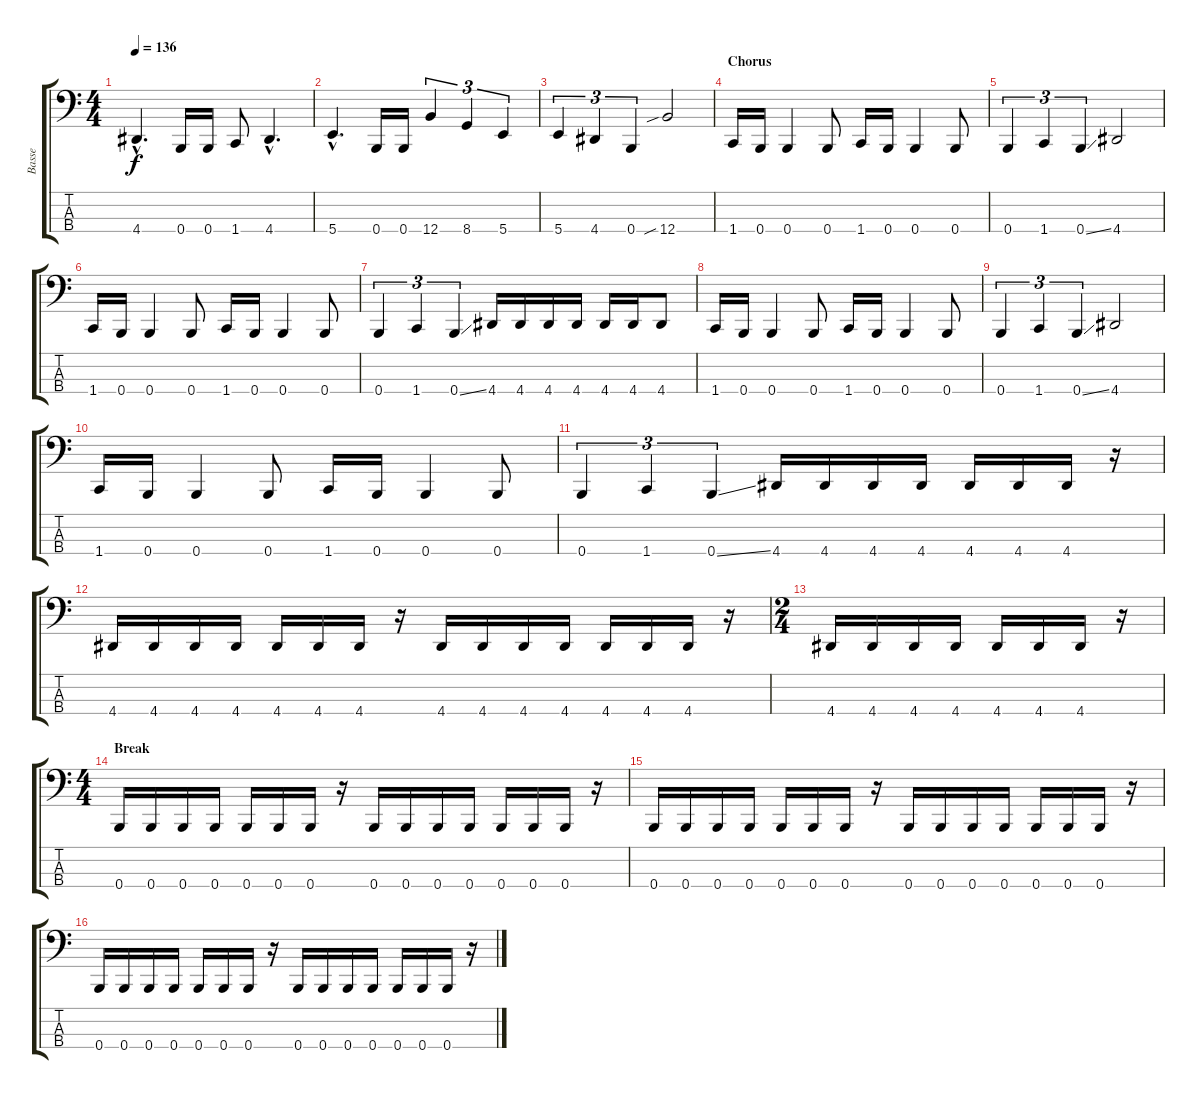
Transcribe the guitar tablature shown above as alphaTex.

\track ("Basse" "Basse") {instrument electricbasspick}
\staff {score tabs}
\tuning (E2 B1 Gb1 B0) {hide}
\ts (4 4)
\tempo 136
\clef f4
\ks c
4.4{hac}.4{d dy f} 0.4.16 0.4.16 1.4.8 4.4{hac}.4{d} |
5.4{hac}.4{d} 0.4.16 0.4.16 12.4.4{tu (3 2)} 8.4.4{tu (3 2)} 5.4.4{tu (3 2)} |
5.4.4{tu (3 2)} 4.4.4{tu (3 2)} 0.4.4{tu (3 2)} 12.4{sib}.2 |
\section ("" "Chorus")
1.4.16 0.4.16 0.4.4 0.4.8 1.4.16 0.4.16 0.4.4 0.4.8 |
0.4.4{tu (3 2)} 1.4.4{tu (3 2)} 0.4{ss}.4{tu (3 2)} 4.4.2 |
1.4.16 0.4.16 0.4.4 0.4.8 1.4.16 0.4.16 0.4.4 0.4.8 |
0.4.4{tu (3 2)} 1.4.4{tu (3 2)} 0.4{ss}.4{tu (3 2)} 4.4.16 4.4.16 4.4.16 4.4.16 4.4.16 4.4.16 4.4.8 |
1.4.16 0.4.16 0.4.4 0.4.8 1.4.16 0.4.16 0.4.4 0.4.8 |
0.4.4{tu (3 2)} 1.4.4{tu (3 2)} 0.4{ss}.4{tu (3 2)} 4.4.2 |
1.4.16 0.4.16 0.4.4 0.4.8 1.4.16 0.4.16 0.4.4 0.4.8 |
0.4.4{tu (3 2)} 1.4.4{tu (3 2)} 0.4{ss}.4{tu (3 2)} 4.4.16 4.4.16 4.4.16 4.4.16 4.4.16 4.4.16 4.4.16 r.16 |
4.4.16 4.4.16 4.4.16 4.4.16 4.4.16 4.4.16 4.4.16 r.16 4.4.16 4.4.16 4.4.16 4.4.16 4.4.16 4.4.16 4.4.16 r.16 |
\ts (2 4)
4.4.16 4.4.16 4.4.16 4.4.16 4.4.16 4.4.16 4.4.16 r.16 |
\ts (4 4)
\section ("" "Break")
0.4.16 0.4.16 0.4.16 0.4.16 0.4.16 0.4.16 0.4.16 r.16 0.4.16 0.4.16 0.4.16 0.4.16 0.4.16 0.4.16 0.4.16 r.16 |
0.4.16 0.4.16 0.4.16 0.4.16 0.4.16 0.4.16 0.4.16 r.16 0.4.16 0.4.16 0.4.16 0.4.16 0.4.16 0.4.16 0.4.16 r.16 |
0.4.16 0.4.16 0.4.16 0.4.16 0.4.16 0.4.16 0.4.16 r.16 0.4.16 0.4.16 0.4.16 0.4.16 0.4.16 0.4.16 0.4.16 r.16
